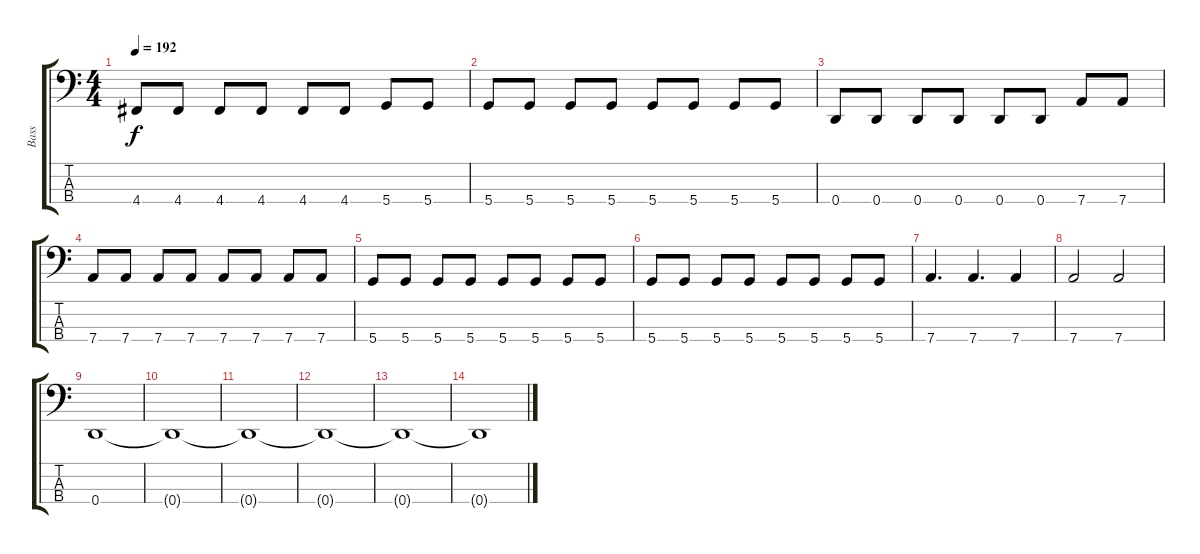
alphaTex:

\track ("Bass" "Bass") {instrument electricbassfinger}
\staff {score tabs}
\tuning (G2 D2 A1 D1) {hide}
\ts (4 4)
\tempo 192
\clef f4
\ks c
4.4.8{dy f} 4.4.8 4.4.8 4.4.8 4.4.8 4.4.8 5.4.8 5.4.8 |
5.4.8 5.4.8 5.4.8 5.4.8 5.4.8 5.4.8 5.4.8 5.4.8 |
0.4.8 0.4.8 0.4.8 0.4.8 0.4.8 0.4.8 7.4.8 7.4.8 |
7.4.8 7.4.8 7.4.8 7.4.8 7.4.8 7.4.8 7.4.8 7.4.8 |
5.4.8 5.4.8 5.4.8 5.4.8 5.4.8 5.4.8 5.4.8 5.4.8 |
5.4.8 5.4.8 5.4.8 5.4.8 5.4.8 5.4.8 5.4.8 5.4.8 |
7.4.4{d} 7.4.4{d} 7.4.4 |
7.4.2 7.4.2 |
0.4.1 |
0.4{t}.1 |
0.4{t}.1 |
0.4{t}.1 |
0.4{t}.1 |
0.4{t}.1
